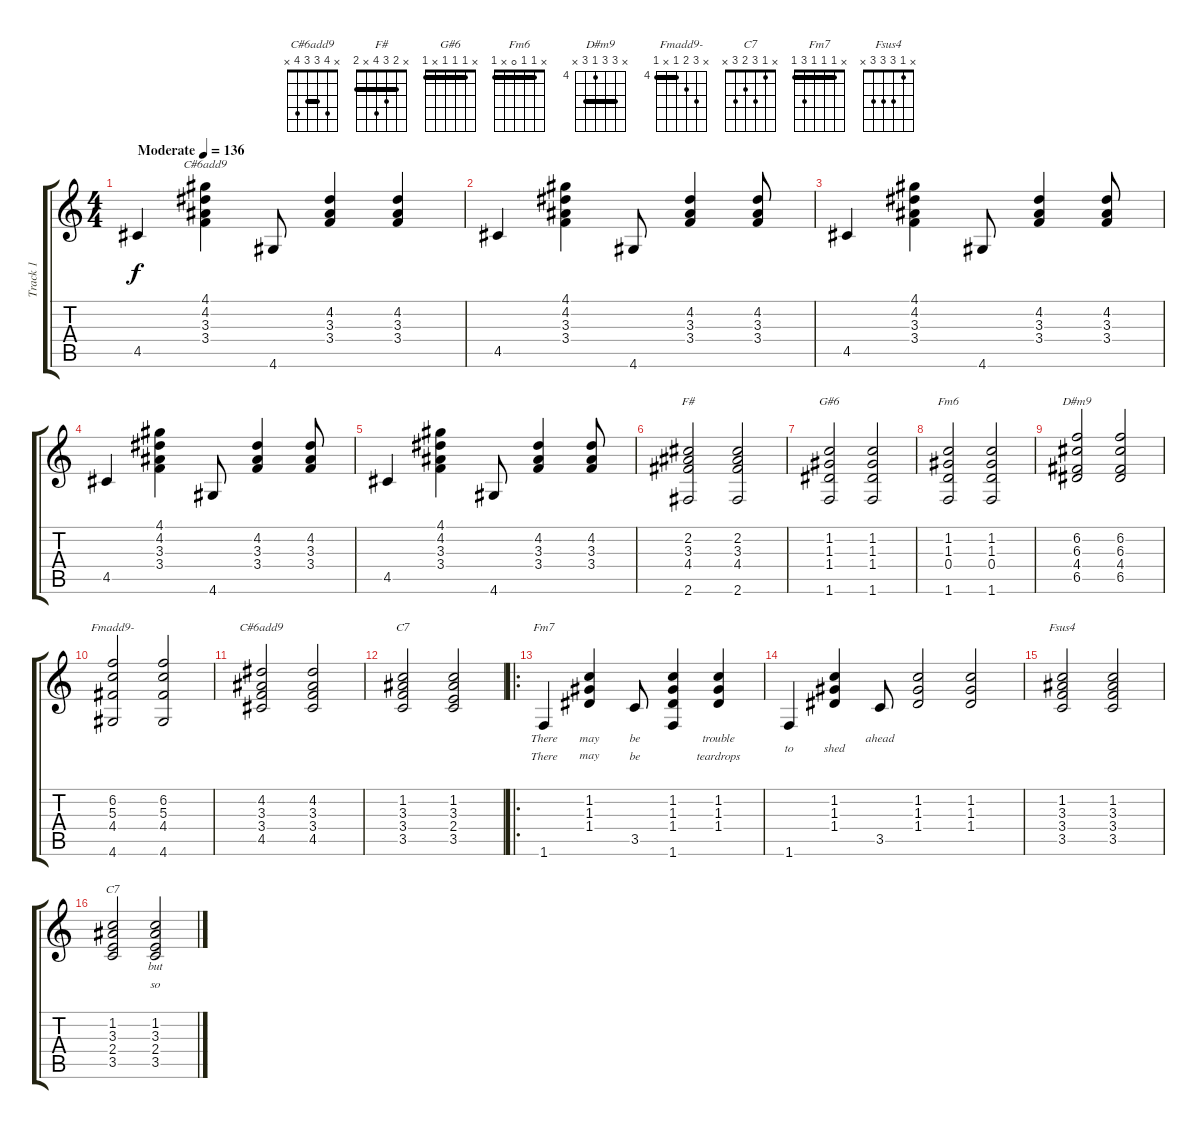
\track ("Track 1" "Track 1") {instrument acousticguitarnylon}
\staff {score tabs}
\tuning (E4 B3 G3 D3 A2 E2) {hide}
\chord ("C#6add9" 4 4 3 3 4 4) {barre (3 4)}
\chord ("F#" x 2 3 4 x 2) {barre 2}
\chord ("G#6" x 1 1 1 x 1) {barre 1}
\chord ("Fm6" x 1 1 0 x 1) {barre 1}
\chord ("D#m9" x 6 6 4 6 x) {firstfret 4 barre 6}
\chord ("Fmadd9-" x 6 5 4 x 4) {firstfret 4 barre 4}
\chord ("C#6add9" x 4 3 3 4 x) {barre 3}
\chord ("C7" x 1 3 2 x x)
\chord ("Fm7" x 1 1 1 3 1) {barre 1}
\chord ("Fsus4" x 1 3 3 3 x)
\chord ("C7" x 1 3 2 3 x)
\ts (4 4)
\tempo (136 "Moderate")
\clef g2
\ks c
4.5.4{dy f instrument acousticguitarnylon} (4.1 4.2 3.3 3.4).4{ch "C#6add9"} 4.6.8 (4.2 3.3 3.4).4 (4.2 3.3 3.4).4 |
4.5.4 (4.1 4.2 3.3 3.4).4 4.6.8 (4.2 3.3 3.4).4 (4.2 3.3 3.4).8 |
4.5.4 (4.1 4.2 3.3 3.4).4 4.6.8 (4.2 3.3 3.4).4 (4.2 3.3 3.4).8 |
4.5.4 (4.1 4.2 3.3 3.4).4 4.6.8 (4.2 3.3 3.4).4 (4.2 3.3 3.4).8 |
4.5.4 (4.1 4.2 3.3 3.4).4 4.6.8 (4.2 3.3 3.4).4 (4.2 3.3 3.4).8 |
(2.2 3.3 4.4 2.6).2{ch "F#"} (2.2 3.3 4.4 2.6).2 |
(1.2 1.3 1.4 1.6).2{ch "G#6"} (1.2 1.3 1.4 1.6).2 |
(1.2 1.3 0.4 1.6).2{ch "Fm6"} (1.2 1.3 0.4 1.6).2 |
(6.2 6.3 4.4 6.5).2{ch "D#m9"} (6.2 6.3 4.4 6.5).2 |
(6.2 5.3 4.4 4.6).2{ch "Fmadd9-"} (6.2 5.3 4.4 4.6).2 |
(4.2 3.3 3.4 4.5).2{ch "C#6add9"} (4.2 3.3 3.4 4.5).2 |
(1.2 3.3 3.4 3.5).2{ch "C7"} (1.2 3.3 2.4 3.5).2 |
\ro
1.6.4{ch "Fm7" lyrics (0 "There") lyrics (1 "") lyrics (2 "There") lyrics (3 "") lyrics (4 "")} (1.2 1.3 1.4).4{lyrics (0 "may") lyrics (1 "") lyrics (2 "may") lyrics (3 "") lyrics (4 "")} 3.5.8{lyrics (0 "be") lyrics (1 "") lyrics (2 "be") lyrics (3 "") lyrics (4 "")} (1.2 1.3 1.4 1.6).4{lyrics (0 "") lyrics (1 "") lyrics (2 "") lyrics (3 "") lyrics (4 "")} (1.2 1.3 1.4).4{lyrics (0 "trouble") lyrics (1 "") lyrics (2 "teardrops") lyrics (3 "") lyrics (4 "")} |
1.6.4{lyrics (0 "") lyrics (1 "") lyrics (2 "to") lyrics (3 "") lyrics (4 "")} (1.2 1.3 1.4).4{lyrics (0 "") lyrics (1 "") lyrics (2 "shed") lyrics (3 "") lyrics (4 "")} 3.5.8{lyrics (0 "ahead") lyrics (1 "") lyrics (2 "") lyrics (3 "") lyrics (4 "")} (1.2 1.3 1.4).2{lyrics (0 "") lyrics (1 "") lyrics (2 "") lyrics (3 "") lyrics (4 "")} (1.2 1.3 1.4).2{lyrics (0 "") lyrics (1 "") lyrics (2 "") lyrics (3 "") lyrics (4 "")} |
(1.2 3.3 3.4 3.5).2{ch "Fsus4" lyrics (0 "") lyrics (1 "") lyrics (2 "") lyrics (3 "") lyrics (4 "")} (1.2 3.3 3.4 3.5).2{lyrics (0 "") lyrics (1 "") lyrics (2 "") lyrics (3 "") lyrics (4 "")} |
(1.2 3.3 2.4 3.5).2{ch "C7" lyrics (0 "") lyrics (1 "") lyrics (2 "") lyrics (3 "") lyrics (4 "")} (1.2 3.3 2.4 3.5).2{lyrics (0 "but") lyrics (1 "") lyrics (2 "so") lyrics (3 "") lyrics (4 "")}
